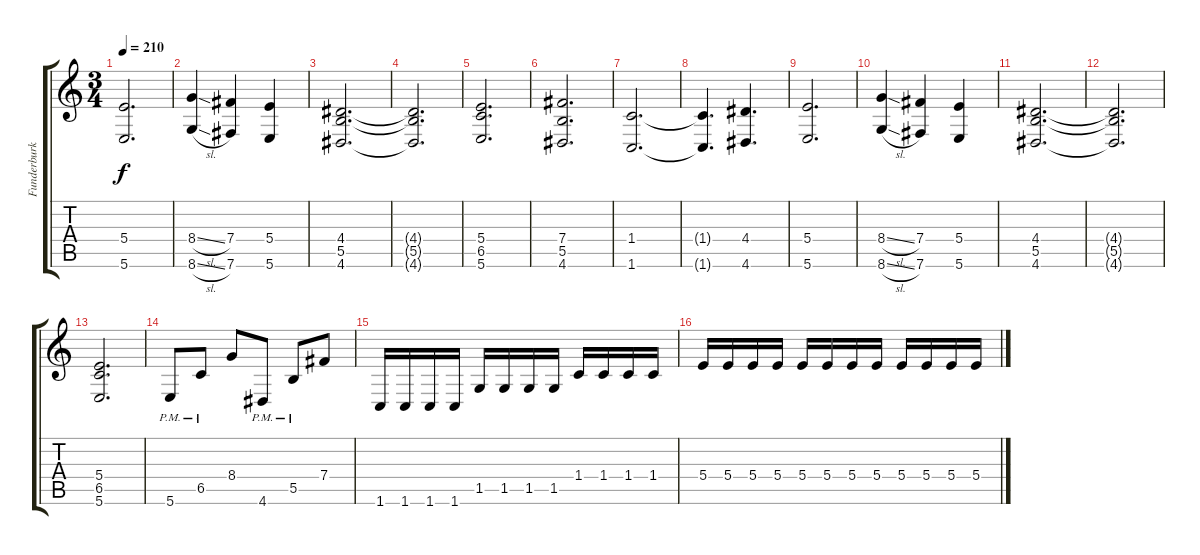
\track ("Funderburk Rhythm" "Funderburk") {instrument overdrivenguitar}
\staff {score tabs}
\tuning (Db4 Ab3 E3 B2 Gb2 B1) {hide}
\ts (3 4)
\tempo 210
\clef g2
\ks c
(5.4 5.6).2{d dy f} |
(8.4{sl} 8.6{sl}).4 (7.4 7.6).4 (5.4 5.6).4 |
(4.4 5.5 4.6).2{d} |
(4.4{t} 5.5{t} 4.6{t}).2{d} |
(5.4 6.5 5.6).2{d} |
(7.4 5.5 4.6).2{d} |
(1.4 1.6).2{d} |
(1.4{t} 1.6{t}).4{d} (4.4 4.6).4{d} |
(5.4 5.6).2{d} |
(8.4{sl} 8.6{sl}).4 (7.4 7.6).4 (5.4 5.6).4 |
(4.4 5.5 4.6).2{d} |
(4.4{t} 5.5{t} 4.6{t}).2{d} |
(5.4 6.5 5.6).2{d} |
5.6{pm}.8 6.5{pm}.8 8.4.8 4.6{pm}.8 5.5{pm}.8 7.4.8 |
1.6.16 1.6.16 1.6.16 1.6.16 1.5.16 1.5.16 1.5.16 1.5.16 1.4.16 1.4.16 1.4.16 1.4.16 |
5.4.16 5.4.16 5.4.16 5.4.16 5.4.16 5.4.16 5.4.16 5.4.16 5.4.16 5.4.16 5.4.16 5.4.16
